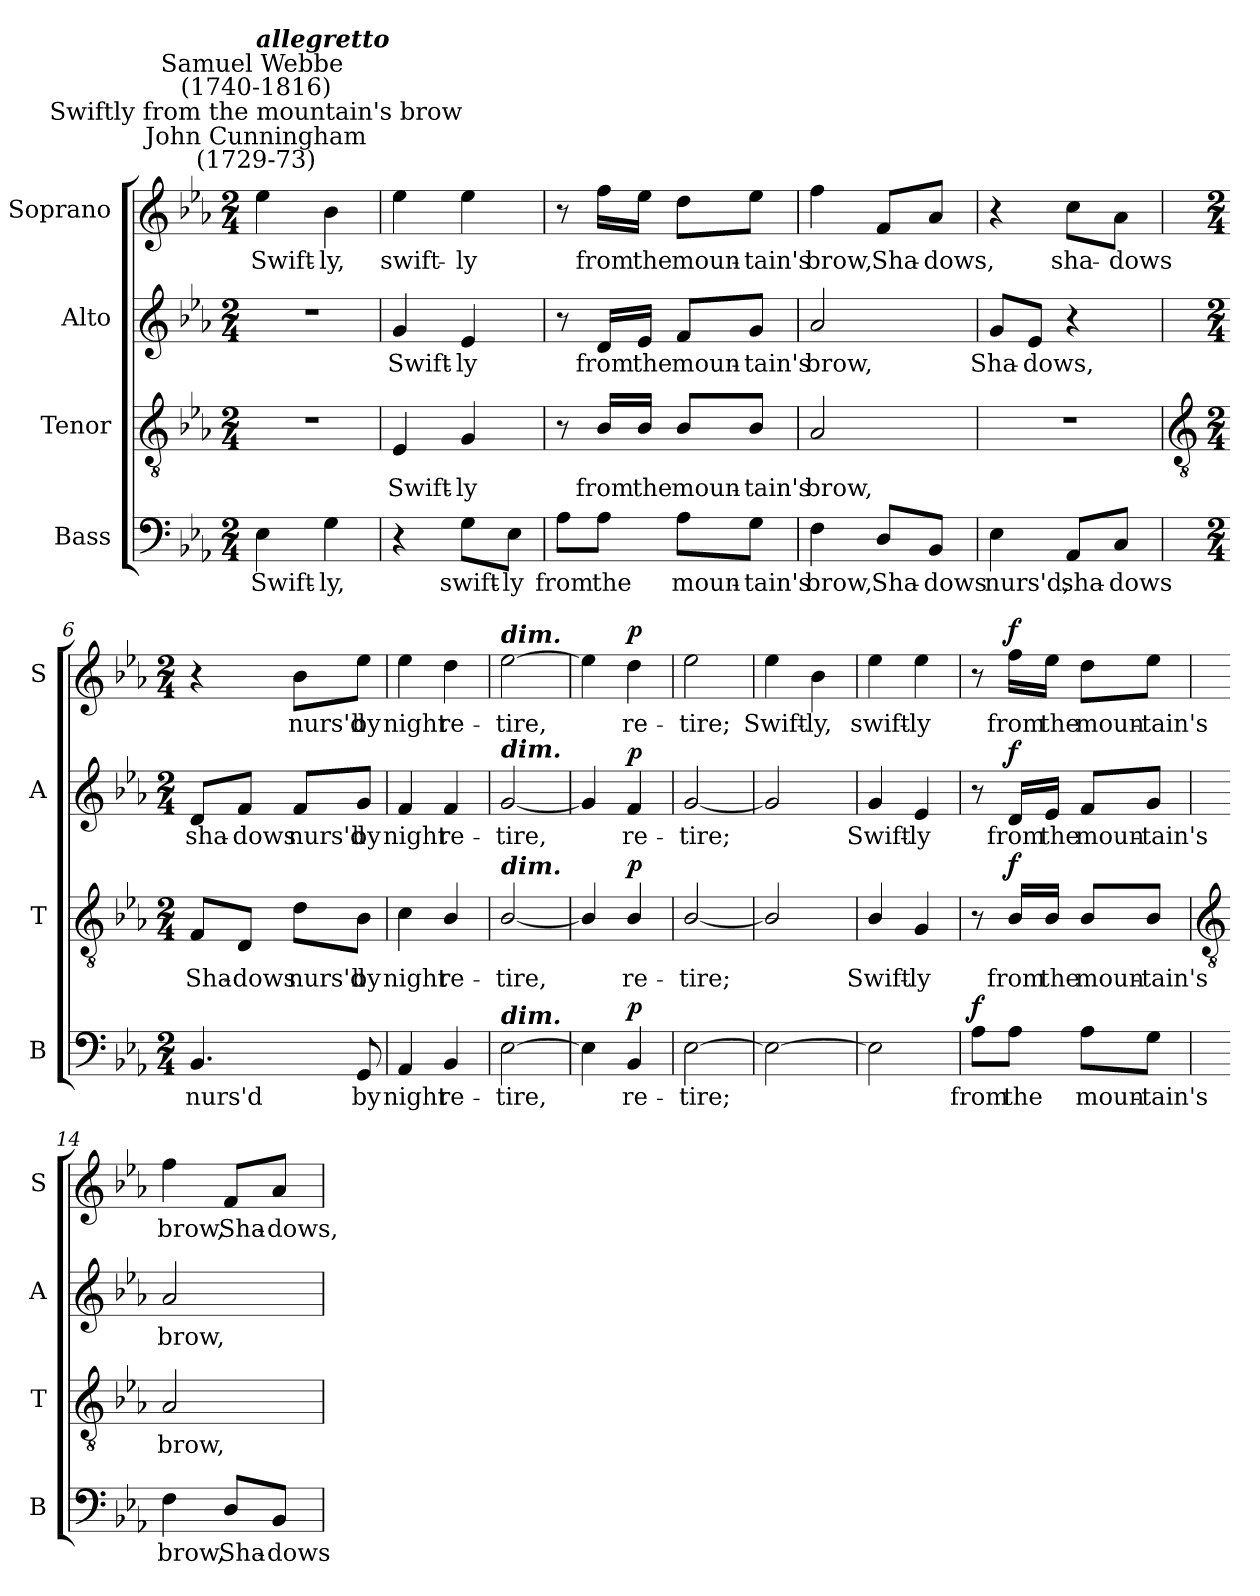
**kern	**text	**dynam	**kern	**text	**dynam	**kern	**text	**dynam	**kern	**text	**dynam
*part4	*part4	*part4	*part3	*part3	*part3	*part2	*part2	*part2	*part1	*part1	*part1
*staff4	*staff4	*staff4	*staff3	*staff3	*staff3	*staff2	*staff2	*staff2	*staff1	*staff1	*staff1
*I"Bass	*	*	*I"Tenor	*	*	*I"Alto	*	*	*I"Soprano	*	*
*I'B	*	*	*I'T	*	*	*I'A	*	*	*I'S	*	*
*clefF4	*	*	*clefGv2	*	*	*clefG2	*	*	*clefG2	*	*
*k[b-e-a-]	*	*	*k[b-e-a-]	*	*	*k[b-e-a-]	*	*	*k[b-e-a-]	*	*
*E-:	*	*	*E-:	*	*	*E-:	*	*	*E-:	*	*
*M2/4	*	*	*M2/4	*	*	*M2/4	*	*	*M2/4	*	*
=1	=1	=1	=1	=1	=1	=1	=1	=1	=1	=1	=1
!	!	!	!	!	!	!	!	!	!LO:TX:a:cj:t=John Cunningham\n(1729-73)	!	!
!	!	!	!	!	!	!	!	!	!LO:TX:a:cj:t=Swiftly from the mountain's brow	!	!
!	!	!	!	!	!	!	!	!	!LO:TX:a:cj:t=Samuel Webbe \n(1740-1816)	!	!
!	!	!	!	!	!	!	!	!	!LO:TX:a:Bi:t=allegretto	!	!
!	!LO:LY:b	!	!LO:N:vis=1	!	!	!LO:N:vis=1	!	!	!	!LO:LY:b	!
4E-	Swift-	.	2r	.	.	2r	.	.	4ee-	Swift-	.
!	!LO:LY:b	!	!	!	!	!	!	!	!	!LO:LY:b	!
4G	-ly,	.	.	.	.	.	.	.	4b-	-ly,	.
=2	=2	=2	=2	=2	=2	=2	=2	=2	=2	=2	=2
!	!	!	!	!LO:LY:b	!	!	!LO:LY:b	!	!	!LO:LY:b	!
4r	.	.	4E-	Swift-	.	4g	Swift-	.	4ee-	swift-	.
!	!LO:LY:b	!	!	!LO:LY:b	!	!	!LO:LY:b	!	!	!LO:LY:b	!
8G\L	swift-	.	4G	-ly	.	4e-	-ly	.	4ee-	-ly	.
!	!LO:LY:b	!	!	!	!	!	!	!	!	!	!
8E-\J	-ly	.	.	.	.	.	.	.	.	.	.
=3	=3	=3	=3	=3	=3	=3	=3	=3	=3	=3	=3
!	!LO:LY:b	!	!	!	!	!	!	!	!	!	!
8A-\L	from	.	8r	.	.	8r	.	.	8r	.	.
!	!LO:LY:b	!	!	!LO:LY:b	!	!	!LO:LY:b	!	!	!LO:LY:b	!
8A-\J	the	.	16B-/LL	from	.	16d/LL	from	.	16ff\LL	from	.
!	!	!	!	!LO:LY:b	!	!	!LO:LY:b	!	!	!LO:LY:b	!
.	.	.	16B-/JJ	the	.	16e-/JJ	the	.	16ee-\JJ	the	.
!	!LO:LY:b	!	!	!LO:LY:b	!	!	!LO:LY:b	!	!	!LO:LY:b	!
8A-\L	moun-	.	8B-/L	moun-	.	8f/L	moun-	.	8dd\L	moun-	.
!	!LO:LY:b	!	!	!LO:LY:b	!	!	!LO:LY:b	!	!	!LO:LY:b	!
8G\J	-tain's	.	8B-/J	-tain's	.	8g/J	-tain's	.	8ee-\J	-tain's	.
=4	=4	=4	=4	=4	=4	=4	=4	=4	=4	=4	=4
!	!LO:LY:b	!	!	!LO:LY:b	!	!	!LO:LY:b	!	!	!LO:LY:b	!
4F	brow,	.	2A-/	brow,	.	2a-	brow,	.	4ff	brow,	.
!	!LO:LY:b	!	!	!	!	!	!	!	!	!LO:LY:b	!
8D/L	Sha-	.	.	.	.	.	.	.	8f/L	Sha-	.
!	!LO:LY:b	!	!	!	!	!	!	!	!	!LO:LY:b	!
8BB-/J	-dows	.	.	.	.	.	.	.	8a-/J	-dows,	.
=5	=5	=5	=5	=5	=5	=5	=5	=5	=5	=5	=5
!	!LO:LY:b	!	!LO:N:vis=1	!	!	!	!LO:LY:b	!	!	!	!
4E-	nurs'd,	.	2r	.	.	8g/L	Sha-	.	4r	.	.
!	!	!	!	!	!	!	!LO:LY:b	!	!	!	!
.	.	.	.	.	.	8e-/J	-dows,	.	.	.	.
!	!LO:LY:b	!	!	!	!	!	!	!	!	!LO:LY:b	!
8AA-/L	sha-	.	.	.	.	4r	.	.	8cc\L	sha-	.
!	!LO:LY:b	!	!	!	!	!	!	!	!	!LO:LY:b	!
8C/J	-dows	.	.	.	.	.	.	.	8a-\J	-dows	.
!!LO:LB:g=z
=6	=6	=6	=6	=6	=6	=6	=6	=6	=6	=6	=6
*	*	*	*clefGv2	*	*	*	*	*	*	*	*
*M2/4	*	*	*M2/4	*	*	*M2/4	*	*	*M2/4	*	*
!	!LO:LY:b	!	!	!LO:LY:b	!	!	!LO:LY:b	!	!	!	!
4.BB-	nurs'd	.	8F/L	Sha-	.	8d/L	sha-	.	4r	.	.
!	!	!	!	!LO:LY:b	!	!	!LO:LY:b	!	!	!	!
.	.	.	8D/J	-dows	.	8f/J	-dows	.	.	.	.
!	!	!	!	!LO:LY:b	!	!	!LO:LY:b	!	!	!LO:LY:b	!
.	.	.	8d\L	nurs'd	.	8f/L	nurs'd	.	8b-\L	nurs'd	.
!	!LO:LY:b	!	!	!LO:LY:b	!	!	!LO:LY:b	!	!	!LO:LY:b	!
8GG	by	.	8B-\J	by	.	8g/J	by	.	8ee-\J	by	.
=7	=7	=7	=7	=7	=7	=7	=7	=7	=7	=7	=7
!	!LO:LY:b	!	!	!LO:LY:b	!	!	!LO:LY:b	!	!	!LO:LY:b	!
4AA-	night	.	4c	night	.	4f	night	.	4ee-	night	.
!	!LO:LY:b	!	!	!LO:LY:b	!	!	!LO:LY:b	!	!	!LO:LY:b	!
4BB-	re-	.	4B-/	re-	.	4f	re-	.	4dd	re-	.
=8	=8	=8	=8	=8	=8	=8	=8	=8	=8	=8	=8
!	!	!	!	!	!	!	!	!	!LO:TX:a:Bi:t=dim.	!	!
!	!	!	!	!	!	!LO:TX:a:Bi:t=dim.	!	!	!	!	!
!	!	!	!LO:TX:a:Bi:t=dim.	!	!	!	!	!	!	!	!
!LO:TX:a:Bi:t=dim.	!	!	!	!	!	!	!	!	!	!	!
!	!LO:LY:b	!	!	!LO:LY:b	!	!	!LO:LY:b	!	!	!LO:LY:b	!
[2E-	-tire,	.	[2B-/	-tire,	.	[2g	-tire,	.	[2ee-	-tire,	.
=9	=9	=9	=9	=9	=9	=9	=9	=9	=9	=9	=9
4E-]	.	.	4B-/]	.	.	4g]	.	.	4ee-]	.	.
!	!LO:LY:b	!LO:DY:b	!	!LO:LY:b	!LO:DY:b	!	!LO:LY:b	!LO:DY:b	!	!LO:LY:b	!LO:DY:b
4BB-	re-	p	4B-/	re-	p	4f	re-	p	4dd	re-	p
=10	=10	=10	=10	=10	=10	=10	=10	=10	=10	=10	=10
!	!LO:LY:b	!	!	!LO:LY:b	!	!	!LO:LY:b	!	!	!LO:LY:b	!
[2E-	-tire;	.	[2B-/	-tire;	.	[2g	-tire;	.	2ee-	-tire;	.
=11	=11	=11	=11	=11	=11	=11	=11	=11	=11	=11	=11
!	!	!	!	!	!	!	!	!	!	!LO:LY:b	!
2E-_	.	.	2B-/]	.	.	2g]	.	.	4ee-	Swift-	.
!	!	!	!	!	!	!	!	!	!	!LO:LY:b	!
.	.	.	.	.	.	.	.	.	4b-	-ly,	.
=12	=12	=12	=12	=12	=12	=12	=12	=12	=12	=12	=12
!	!	!	!	!LO:LY:b	!	!	!LO:LY:b	!	!	!LO:LY:b	!
2E-]	.	.	4B-/	Swift-	.	4g	Swift-	.	4ee-	swift-	.
!	!	!	!	!LO:LY:b	!	!	!LO:LY:b	!	!	!LO:LY:b	!
.	.	.	4G	-ly	.	4e-	-ly	.	4ee-	-ly	.
=13	=13	=13	=13	=13	=13	=13	=13	=13	=13	=13	=13
!	!LO:LY:b	!LO:DY:b	!	!	!	!	!	!	!	!	!
8A-\L	from	f	8r	.	.	8r	.	.	8r	.	.
!	!LO:LY:b	!	!	!LO:LY:b	!LO:DY:b	!	!LO:LY:b	!LO:DY:b	!	!LO:LY:b	!LO:DY:b
8A-\J	the	.	16B-/LL	from	f	16d/LL	from	f	16ff\LL	from	f
!	!	!	!	!LO:LY:b	!	!	!LO:LY:b	!	!	!LO:LY:b	!
.	.	.	16B-/JJ	the	.	16e-/JJ	the	.	16ee-\JJ	the	.
!	!LO:LY:b	!	!	!LO:LY:b	!	!	!LO:LY:b	!	!	!LO:LY:b	!
8A-\L	moun-	.	8B-/L	moun-	.	8f/L	moun-	.	8dd\L	moun-	.
!	!LO:LY:b	!	!	!LO:LY:b	!	!	!LO:LY:b	!	!	!LO:LY:b	!
8G\J	-tain's	.	8B-/J	-tain's	.	8g/J	-tain's	.	8ee-\J	-tain's	.
!!LO:LB:g=z
=14	=14	=14	=14	=14	=14	=14	=14	=14	=14	=14	=14
*	*	*	*clefGv2	*	*	*	*	*	*	*	*
!	!LO:LY:b	!	!	!LO:LY:b	!	!	!LO:LY:b	!	!	!LO:LY:b	!
4F	brow,	.	2A-/	brow,	.	2a-	brow,	.	4ff	brow,	.
!	!LO:LY:b	!	!	!	!	!	!	!	!	!LO:LY:b	!
8D/L	Sha-	.	.	.	.	.	.	.	8f/L	Sha-	.
!	!LO:LY:b	!	!	!	!	!	!	!	!	!LO:LY:b	!
8BB-/J	-dows	.	.	.	.	.	.	.	8a-/J	-dows,	.
=	=	=	=	=	=	=	=	=	=	=	=
*-	*-	*-	*-	*-	*-	*-	*-	*-	*-	*-	*-
